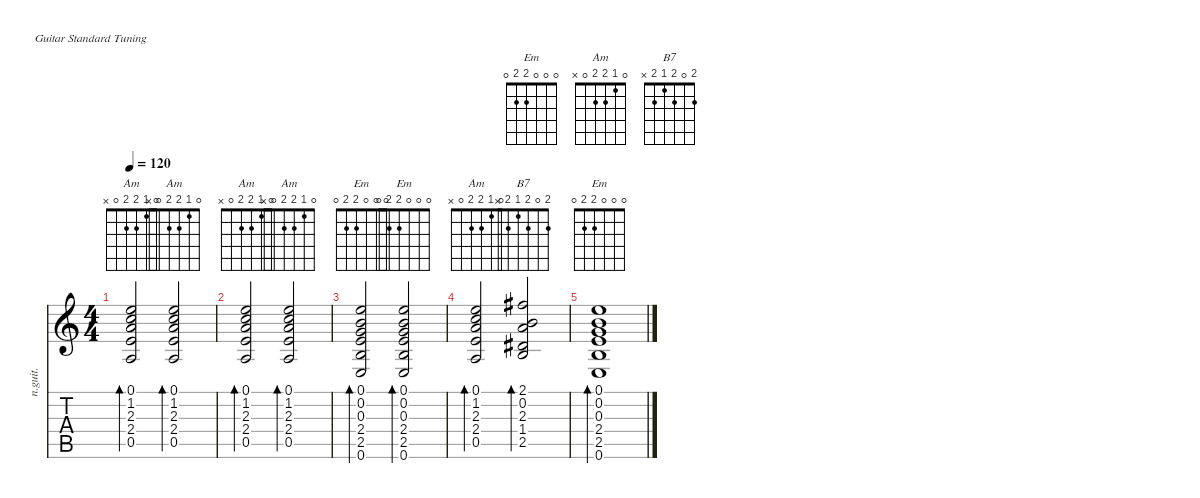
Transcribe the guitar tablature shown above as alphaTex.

\defaultSystemsLayout 4
\hideDynamics
\bracketExtendMode nobrackets
\chordDiagramsInScore
\track ("Nylon Guitar" "n.guit.") {instrument acousticguitarnylon}
\staff {score tabs}
\tuning (E4 B3 G3 D3 A2 E2)
\chord ("Em" 0 0 0 2 2 0)
\chord ("Am" 0 1 2 2 0 x)
\chord ("B7" 2 0 2 1 2 x)
\ts (4 4)
\tempo 120
\clef g2
\ks c
(0.5 2.4 2.3 1.2 0.1).2{bd 30 ch "Am" dy mf beam Up} (0.5 2.4 2.3 1.2 0.1).2{bd 30 ch "Am" beam Up} |
(0.5 2.4 2.3 1.2 0.1).2{bd 30 ch "Am" beam Up} (0.5 2.4 2.3 1.2 0.1).2{bd 30 ch "Am" beam Up} |
(0.6 2.5 2.4 0.3 0.2 0.1).2{bd 30 ch "Em" beam Up} (0.6 2.5 2.4 0.3 0.2 0.1).2{bd 30 ch "Em" beam Up} |
(0.5 2.4 2.3 1.2 0.1).2{bd 30 ch "Am" beam Up} (2.5 1.4{acc #} 2.3 0.2 2.1{acc #}).2{bd 30 ch "B7" beam Up} |
(0.6 2.5 2.4 0.3 0.2 0.1).1{bd 30 ch "Em" beam Up}
